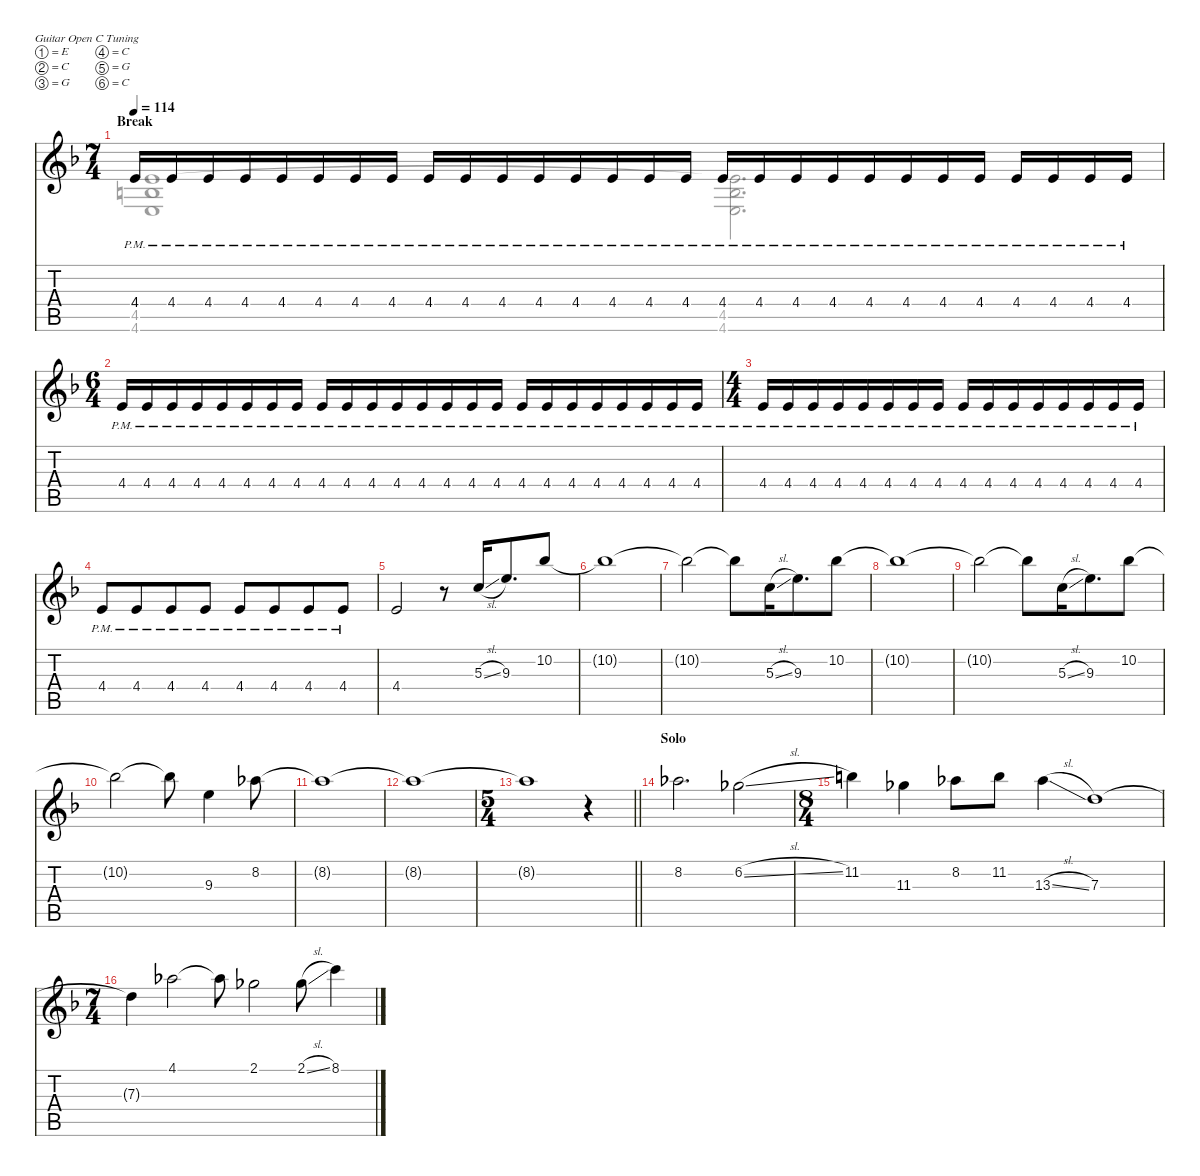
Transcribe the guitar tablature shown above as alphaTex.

\defaultSystemsLayout 4
\hideDynamics
\bracketExtendMode nobrackets
\singleTrackTrackNamePolicy hidden
\multiTrackTrackNamePolicy hidden
\firstSystemTrackNameMode fullname
\otherSystemsTrackNameOrientation horizontal
\track ("Guitar 1" "Gtr 1") {mute instrument electricguitarjazz}
\staff {score tabs}
\tuning (E4 C4 G3 C3 G2 C2)
\voice
\ts (7 4)
\beaming (8 4 4 4 4)
\section ("" "Break")
\tempo 114
\clef g2
\ks dminor
4.4{pm acc forcenatural}.16{dy f instrument overdrivenguitar beam Up} 4.4{pm acc forcenatural}.16{beam Up} 4.4{pm acc forcenatural}.16{beam Up} 4.4{pm acc forcenatural}.16{beam Up} 4.4{pm acc forcenatural}.16{beam Up} 4.4{pm acc forcenatural}.16{beam Up} 4.4{pm acc forcenatural}.16{beam Up} 4.4{pm acc forcenatural}.16{beam Up} 4.4{pm acc forcenatural}.16{beam Up} 4.4{pm acc forcenatural}.16{beam Up} 4.4{pm acc forcenatural}.16{beam Up} 4.4{pm acc forcenatural}.16{beam Up} 4.4{pm acc forcenatural}.16{beam Up} 4.4{pm acc forcenatural}.16{beam Up} 4.4{pm acc forcenatural}.16{beam Up} 4.4{pm acc forcenatural}.16{beam Up} 4.4{pm acc forcenatural}.16{beam Up} 4.4{pm acc forcenatural}.16{beam Up} 4.4{pm acc forcenatural}.16{beam Up} 4.4{pm acc forcenatural}.16{beam Up} 4.4{pm acc forcenatural}.16{beam Up} 4.4{pm acc forcenatural}.16{beam Up} 4.4{pm acc forcenatural}.16{beam Up} 4.4{pm acc forcenatural}.16{beam Up} 4.4{pm acc forcenatural}.16{beam Up} 4.4{pm acc forcenatural}.16{beam Up} 4.4{pm acc forcenatural}.16{beam Up} 4.4{pm acc forcenatural}.16{beam Up} |
\ts (6 4)
\beaming (8 4 4 4 4)
4.4{pm acc forcenatural}.16{beam Up} 4.4{pm acc forcenatural}.16{beam Up} 4.4{pm acc forcenatural}.16{beam Up} 4.4{pm acc forcenatural}.16{beam Up} 4.4{pm acc forcenatural}.16{beam Up} 4.4{pm acc forcenatural}.16{beam Up} 4.4{pm acc forcenatural}.16{beam Up} 4.4{pm acc forcenatural}.16{beam Up} 4.4{pm acc forcenatural}.16{beam Up} 4.4{pm acc forcenatural}.16{beam Up} 4.4{pm acc forcenatural}.16{beam Up} 4.4{pm acc forcenatural}.16{beam Up} 4.4{pm acc forcenatural}.16{beam Up} 4.4{pm acc forcenatural}.16{beam Up} 4.4{pm acc forcenatural}.16{beam Up} 4.4{pm acc forcenatural}.16{beam Up} 4.4{pm acc forcenatural}.16{beam Up} 4.4{pm acc forcenatural}.16{beam Up} 4.4{pm acc forcenatural}.16{beam Up} 4.4{pm acc forcenatural}.16{beam Up} 4.4{pm acc forcenatural}.16{beam Up} 4.4{pm acc forcenatural}.16{beam Up} 4.4{pm acc forcenatural}.16{beam Up} 4.4{pm acc forcenatural}.16{beam Up} |
\ts (4 4)
\beaming (8 4 4 4 4)
4.4{pm acc forcenatural}.16{beam Up} 4.4{pm acc forcenatural}.16{beam Up} 4.4{pm acc forcenatural}.16{beam Up} 4.4{pm acc forcenatural}.16{beam Up} 4.4{pm acc forcenatural}.16{beam Up} 4.4{pm acc forcenatural}.16{beam Up} 4.4{pm acc forcenatural}.16{beam Up} 4.4{pm acc forcenatural}.16{beam Up} 4.4{pm acc forcenatural}.16{beam Up} 4.4{pm acc forcenatural}.16{beam Up} 4.4{pm acc forcenatural}.16{beam Up} 4.4{pm acc forcenatural}.16{beam Up} 4.4{pm acc forcenatural}.16{beam Up} 4.4{pm acc forcenatural}.16{beam Up} 4.4{pm acc forcenatural}.16{beam Up} 4.4{pm acc forcenatural}.16{beam Up} |
4.4{pm acc forcenatural}.8{beam Up} 4.4{pm acc forcenatural}.8{beam Up} 4.4{pm acc forcenatural}.8{beam Up} 4.4{pm acc forcenatural}.8{beam Up} 4.4{pm acc forcenatural}.8{beam Up} 4.4{pm acc forcenatural}.8{beam Up} 4.4{pm acc forcenatural}.8{beam Up} 4.4{pm acc forcenatural}.8{beam Up} |
4.4{acc forcenatural}.2{dy mf instrument electricguitarjazz beam Up} r.8{beam Up} 5.3{sl acc forcenatural}.16{dy f beam Down} 9.3{acc forcenatural}.8{d beam Down} 10.2{acc b}.8{beam Down} |
10.2{t acc b}.1{beam Down} |
10.2{t acc b}.2{beam Down} 10.2{t acc b}.8{beam Down} 5.3{sl acc forcenatural}.16{beam Down} 9.3{acc forcenatural}.8{d beam Down} 10.2{acc b}.8{beam Down} |
10.2{t acc b}.1{beam Down} |
10.2{t acc b}.2{beam Down} 10.2{t acc b}.8{beam Down} 5.3{sl acc forcenatural}.16{beam Down} 9.3{acc forcenatural}.8{d beam Down} 10.2{acc b}.8{beam Down} |
10.2{t acc b}.2{beam Down} 10.2{t acc b}.8{beam Down} 9.3{acc forcenatural}.4{beam Down} 8.2{acc b}.8{beam Down} |
8.2{t acc b}.1{beam Down} |
8.2{t acc b}.1{beam Down} |
\ts (5 4)
\beaming (8 4 4 4 4)
\barLineRight lightlight
8.2{t acc b}.1{beam Down} r.4{beam Down} |
\section ("" "Solo")
8.2{acc b}.2{d beam Down} 6.2{sl acc b}.2{beam Down} |
\ts (8 4)
\beaming (8 4 4 4 4)
11.2{acc forcenatural}.4{beam Down} 11.3{acc b}.4{beam Down} 8.2{acc b}.8{beam Down} 11.2{acc forcenatural}.8{beam Down} 13.3{sl acc b}.4{beam Down} 7.3{acc forcenatural}.1{beam Down} |
\ts (7 4)
\beaming (8 4 4 4 4)
7.3{t acc forcenatural}.4{beam Down} 4.1{acc b}.2{beam Down} 4.1{t acc b}.8{beam Down} 2.1{acc b}.2{beam Down} 2.1{sl acc b}.8{beam Down} 8.1{acc forcenatural}.4{beam Down}
\voice
\clef g2
\ottava regular
\simile none
\ks dminor
(4.6{acc forcenatural} 4.5{acc forcenatural} 4.4{acc forcenatural}).1{dy f beam Down} (4.4{t acc forcenatural} 4.5{acc forcenatural} 4.6{acc forcenatural}).2{d beam Down} |
|
|
|
|
|
|
|
|
|
|
|
\barLineRight lightlight
|
|
|
